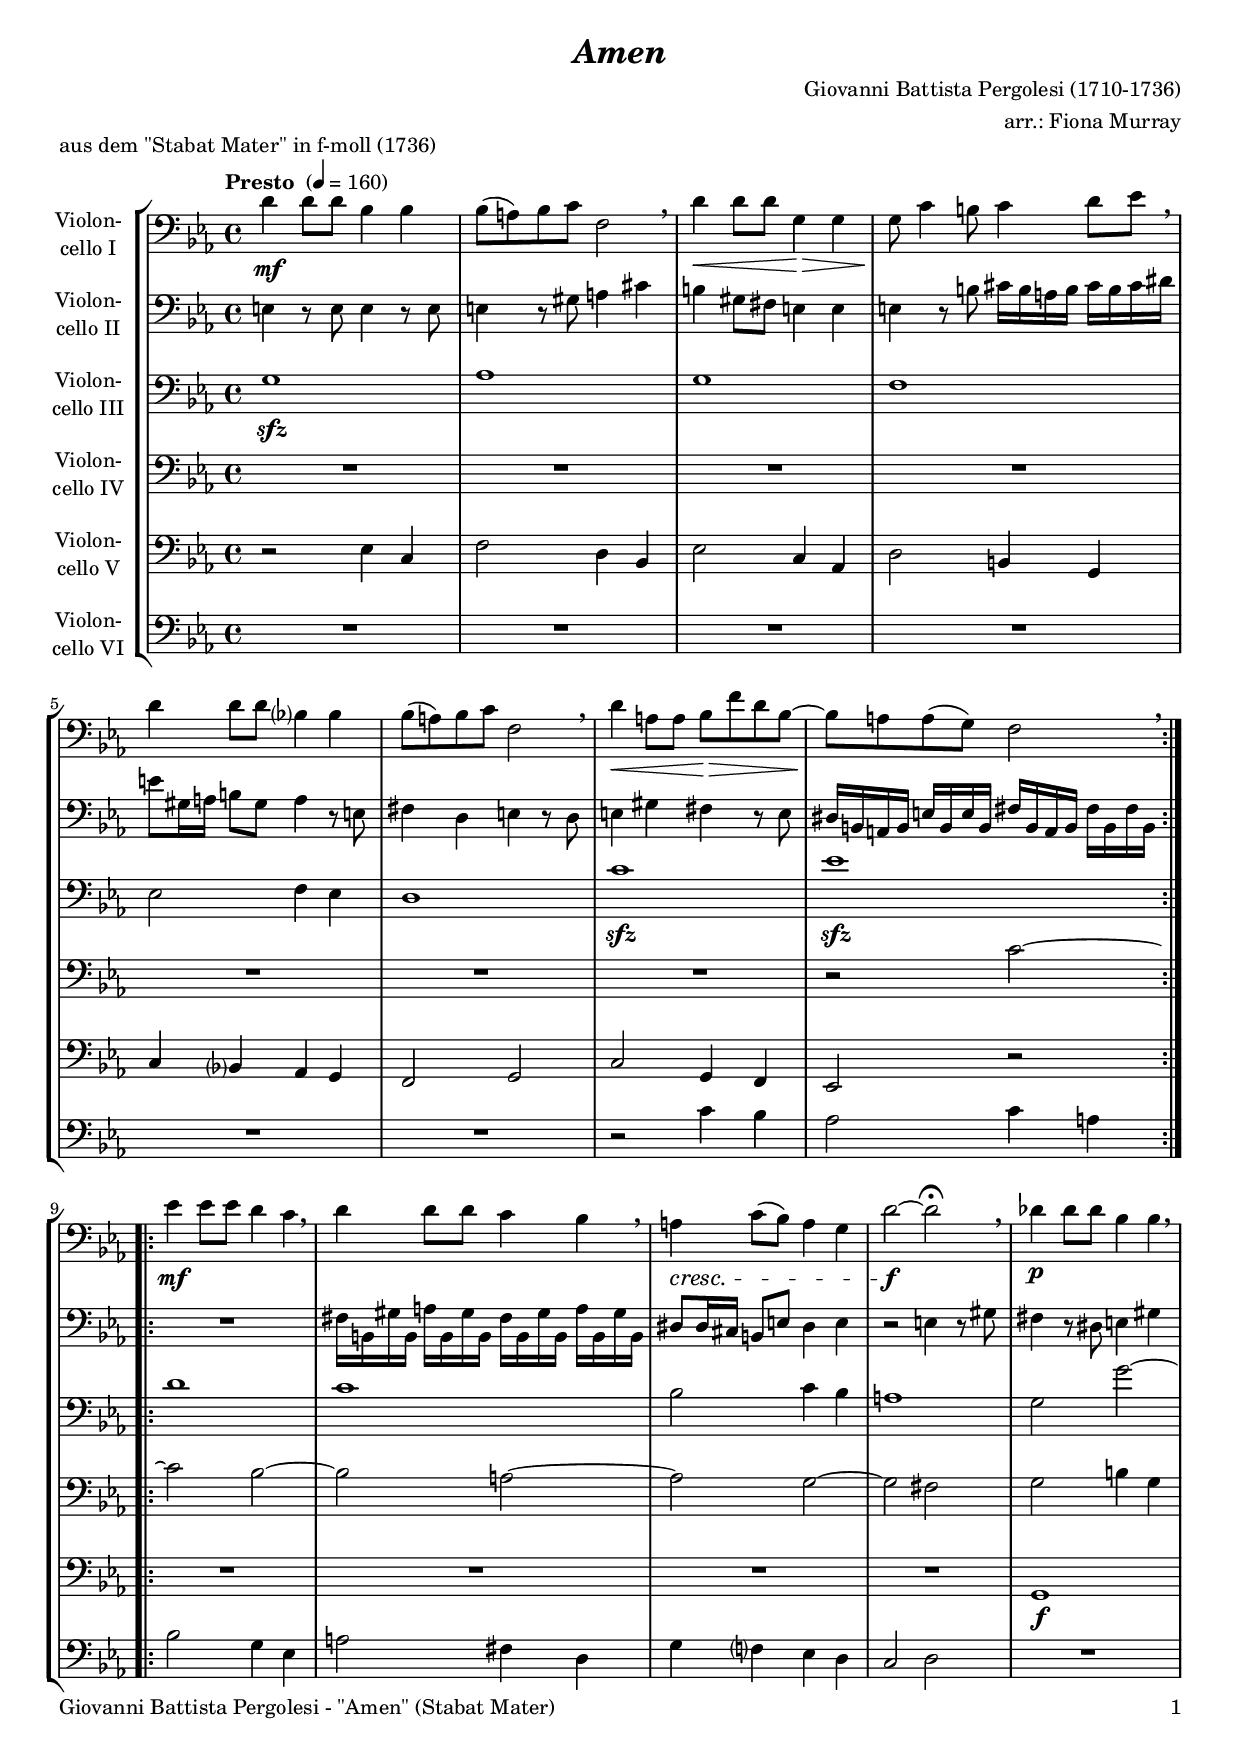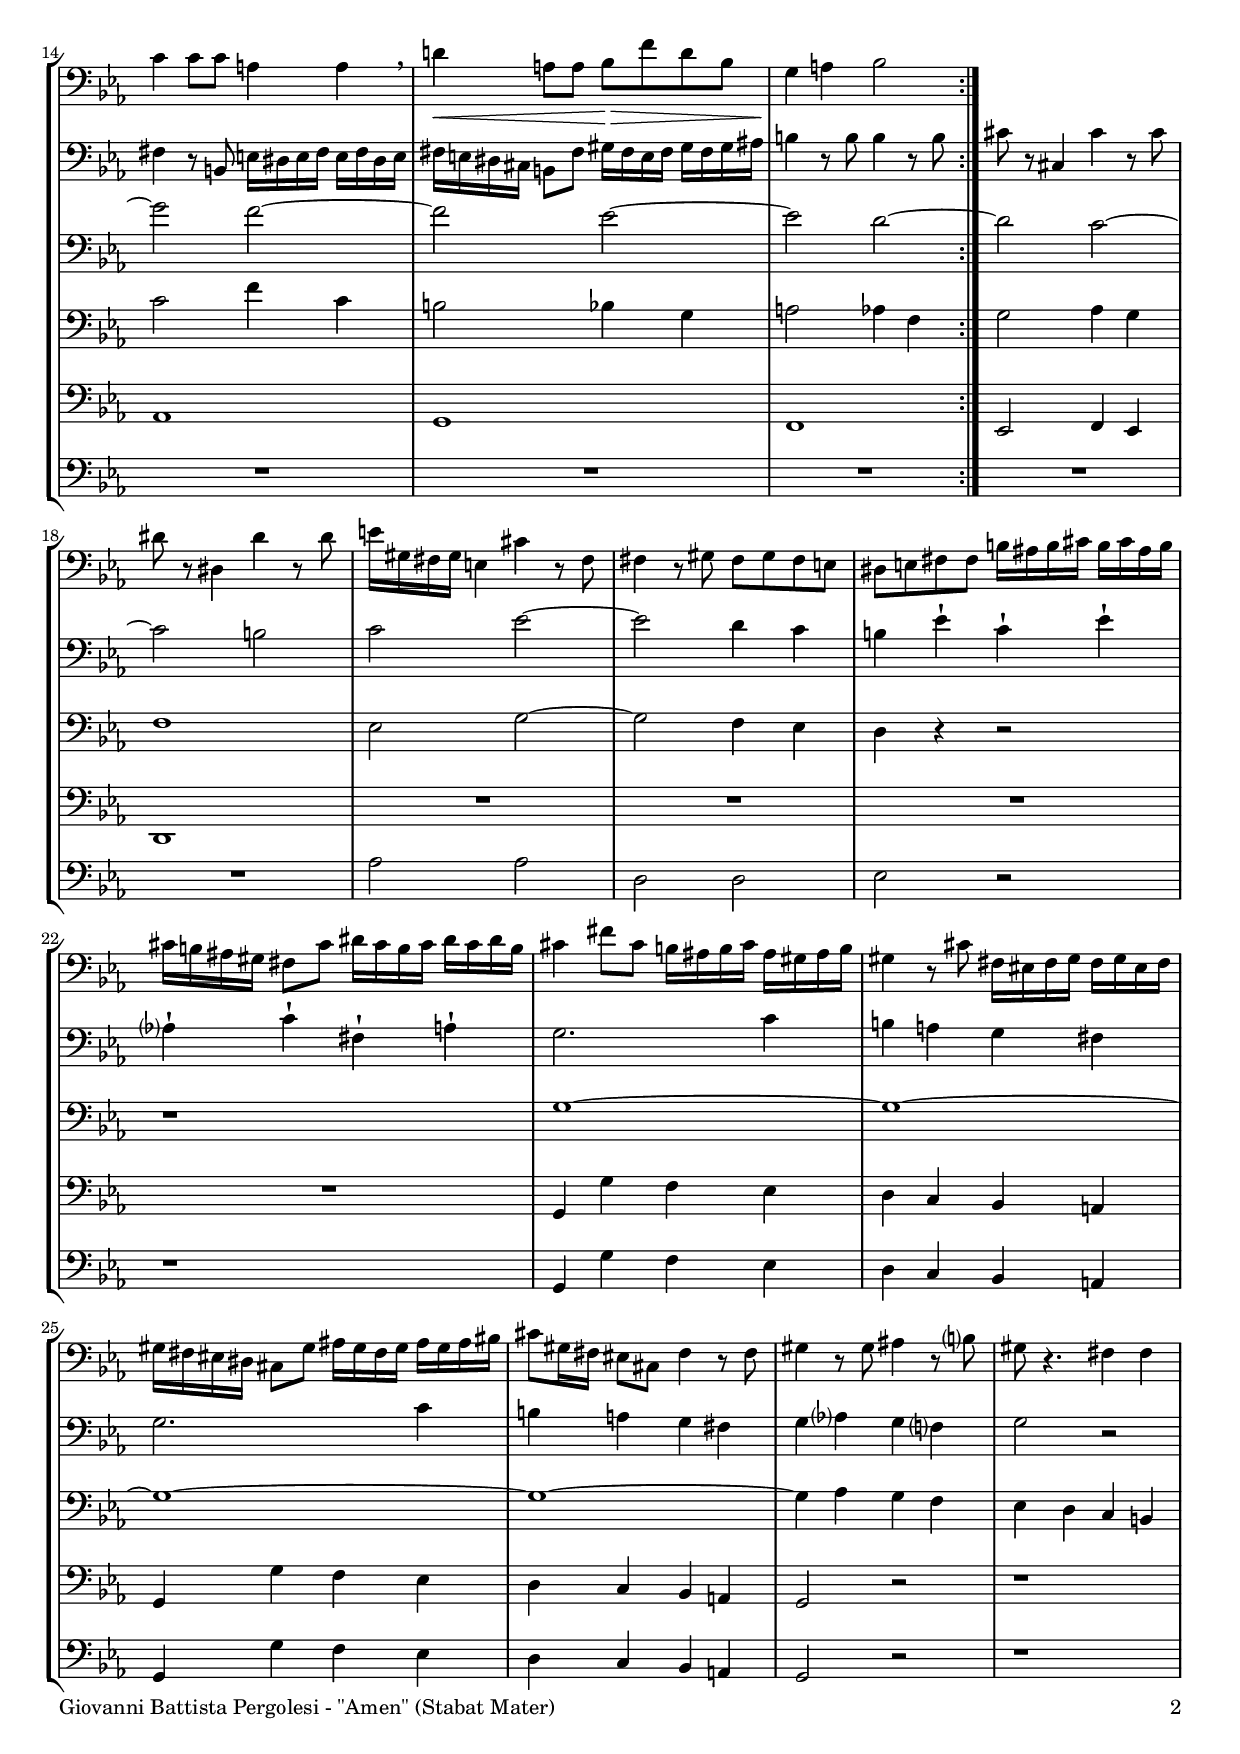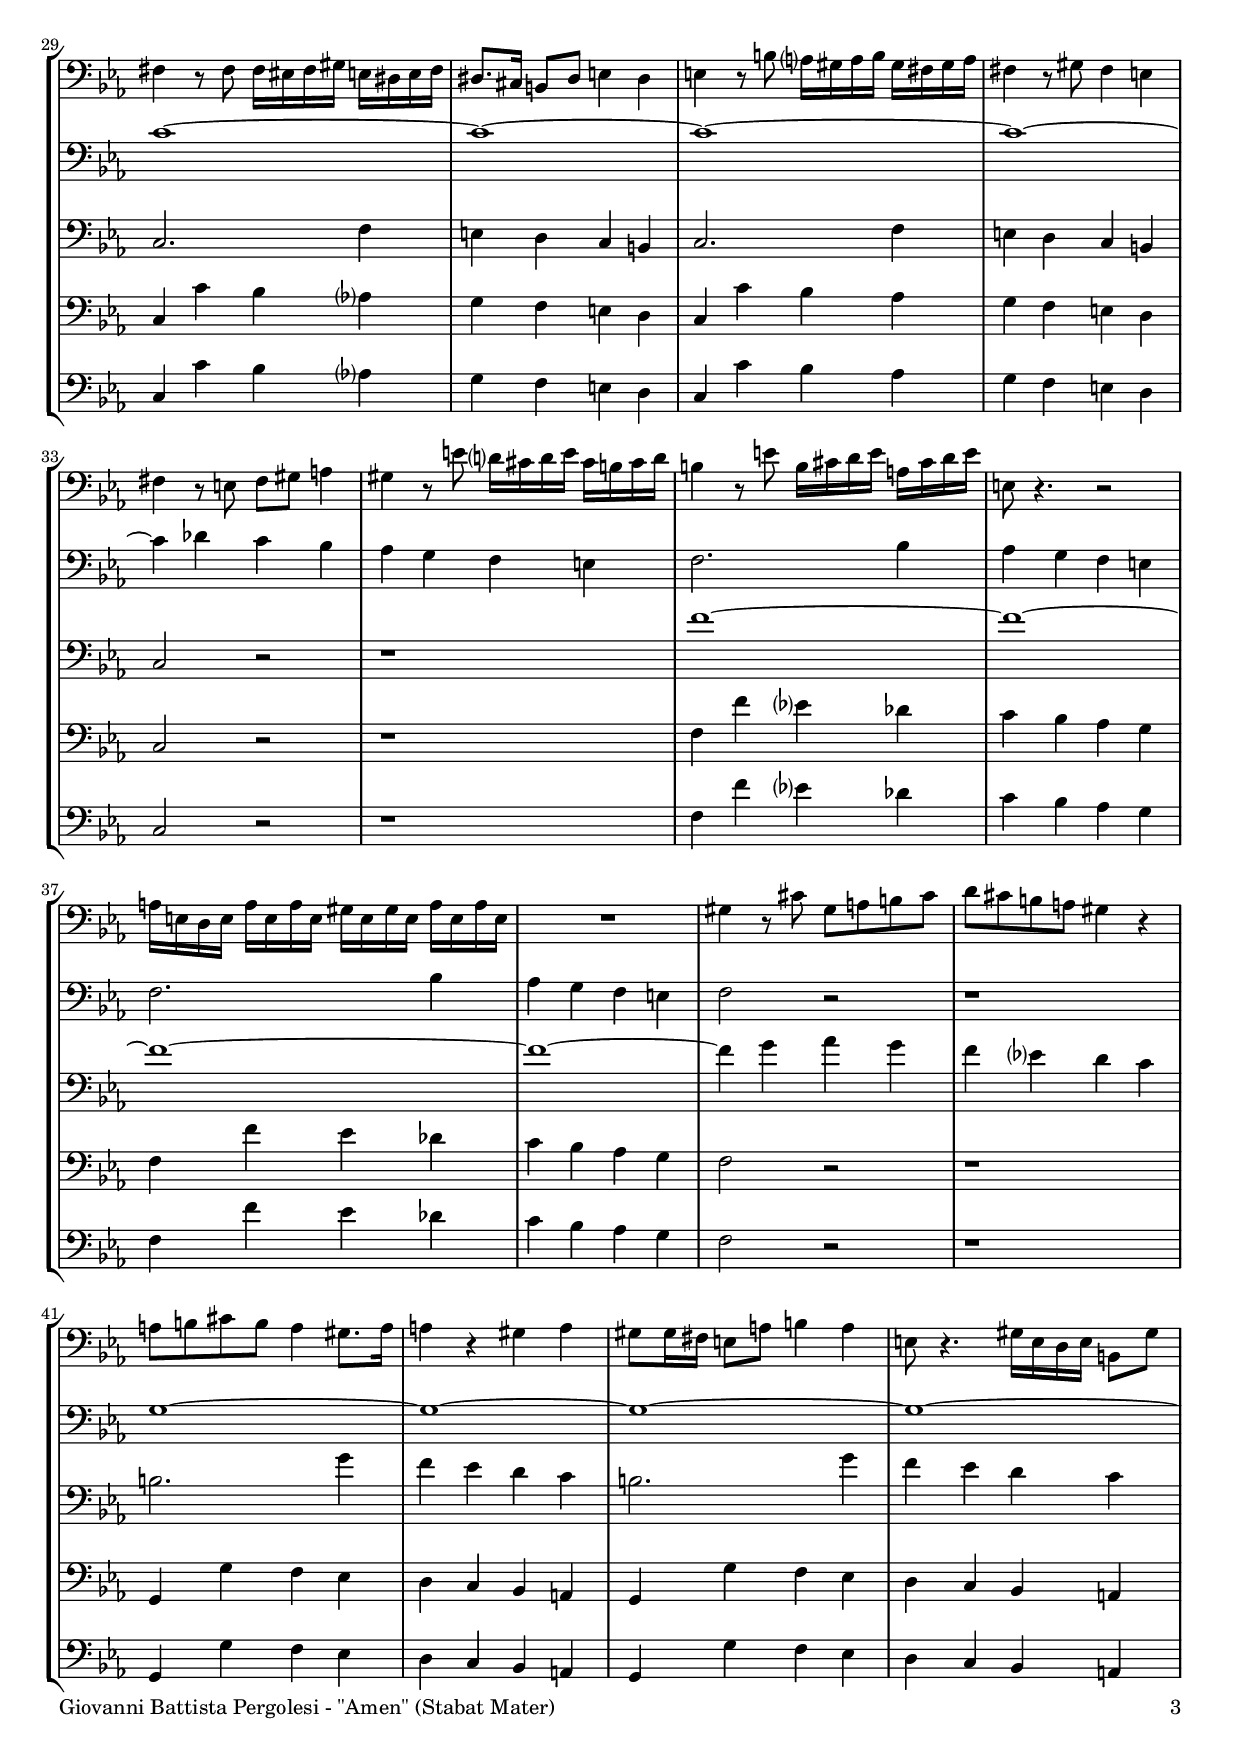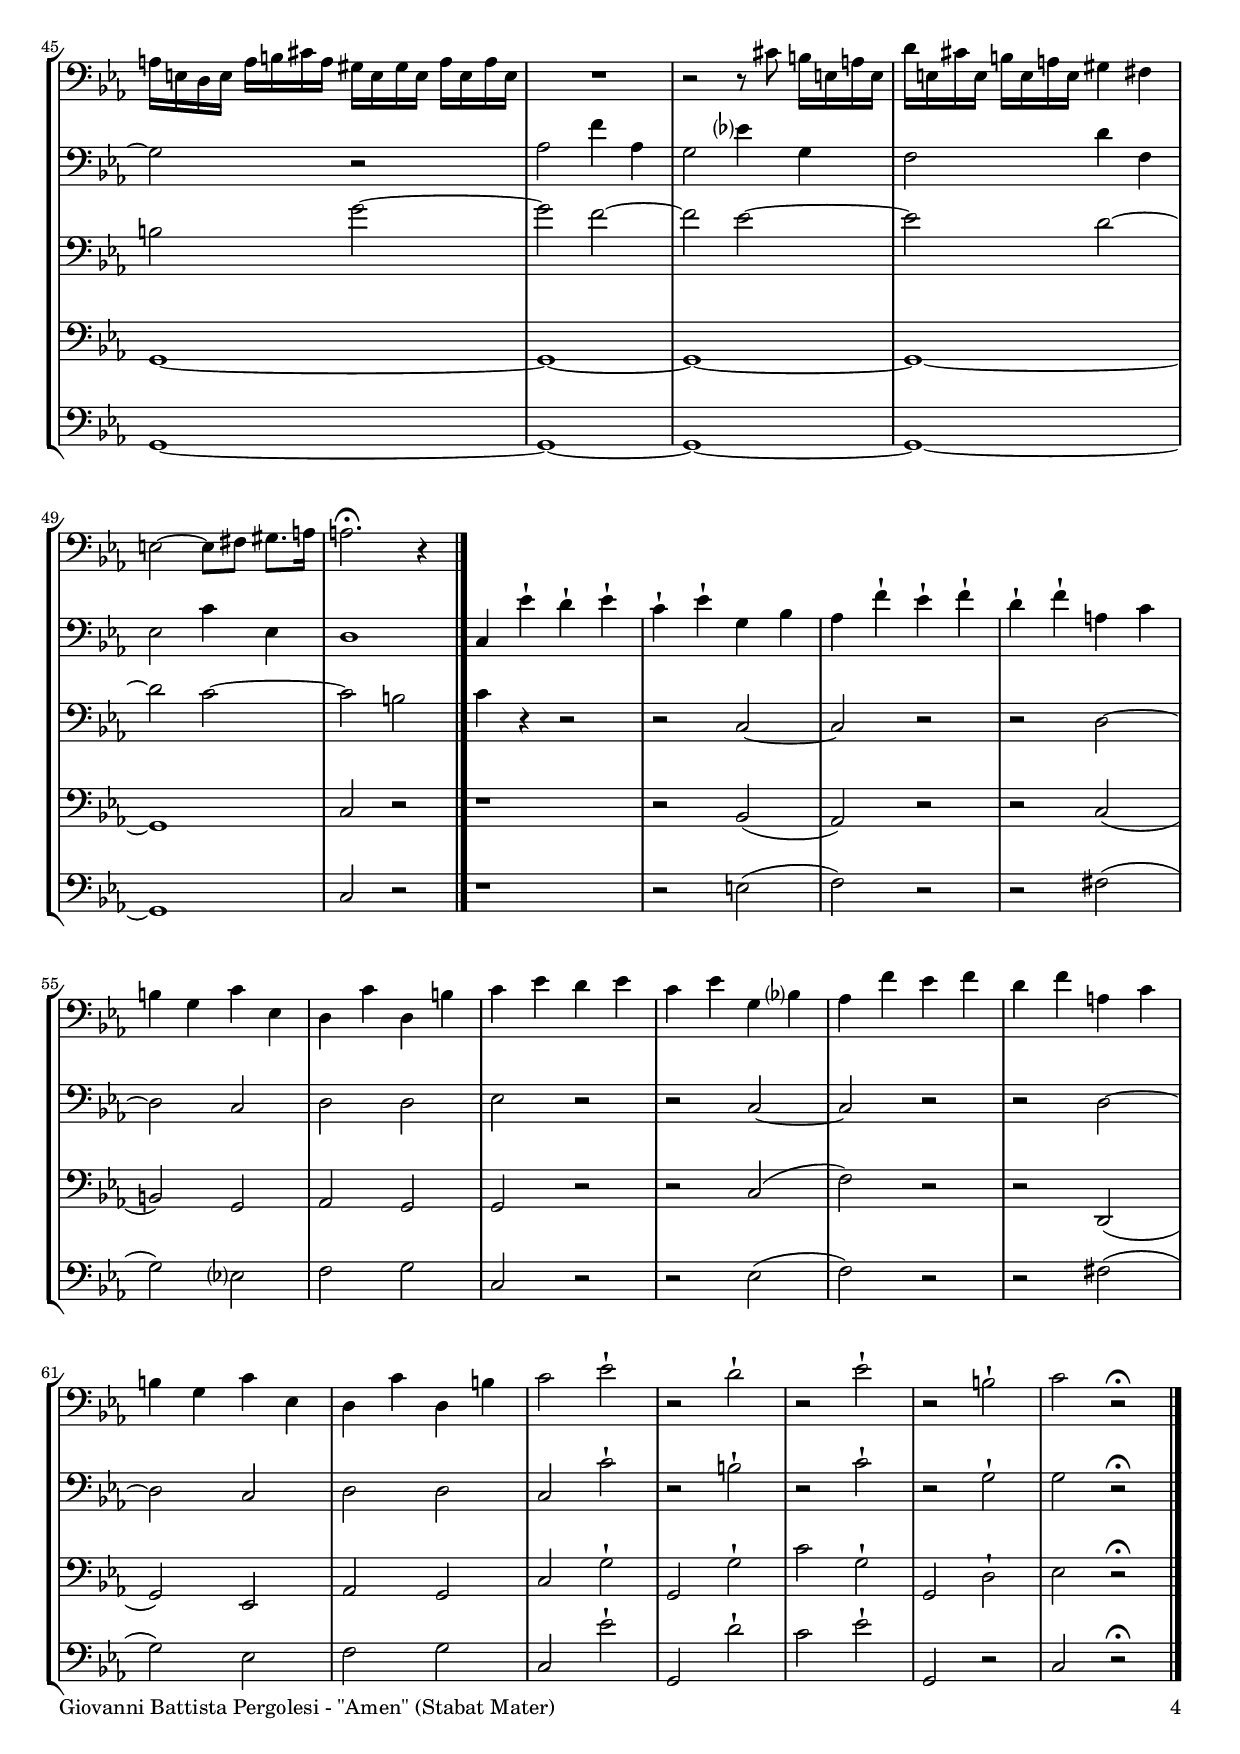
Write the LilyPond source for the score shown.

\version "2.22.0"
\include "deutsch.ly"

#(set-global-staff-size 18)

\header {
  title     = \markup \bold \italic "Amen"
  composer  = "Giovanni Battista Pergolesi (1710-1736)"
  arranger  = "arr.: Fiona Murray"
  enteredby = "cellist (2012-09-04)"
  piece     = "aus dem \"Stabat Mater\" in f-moll (1736)"
}

voiceconsts = {
 \key f \minor
 \time 4/4
 \clef "bass"
%  \numericTimeSignature
 \compressEmptyMeasures
 \tempo "Presto " 4=160
}

miba = "cello"

moral = \markup \italic "molto rall."

\include "v1.ily"
\include "v2.ily"
vc = \relative c'' {
  \voiceconsts

  c1\sfz
  des
  c
  b
  as2 b4 as
  g1
  f'\sfz

  as\sfz
  g
  f
  es2 f4 es
  d1
  c2 c'~
  c b~

  b as~
  as g~
  g f~
  f e
  f as~
  as g4 f
  e as-! f-! as-!

  des,?4-! f-! h,-! d-!
  c2. f4
  e d c h
  c2. f4
  e d c h
  c des? c b?
  c2 r

  f1~
  f~
  f~
  f~
  f4 ges f es
  des c b a
  b2. es4

  des c b a
  b2. es4
  des c b a
  b2 r
  r1
  c~
  c~

  c~
  c~
  c2 r
  des b'4 des,
  c2 as'?4 c,
  b2 g'4 b,
  as2 f'4 as,

  g1
  f4 as'-! g-! as-!
  f-! as-! c, es
  des b'-! as-! b-!
  g-! b-! d, f
  e c f as,
  g f' g, e'

  f as g as
  f as c, es?
  des b' as b
  g b d, f
  e c f as,

  g f' g, e'
  f2 as-!
  r g-!
  r as-!
  r e-!
  f r\fermata \bar "|."
}

vd = \relative c'' {
  \voiceconsts

  R1*7

  r2 f~
  f es~
  es d~
  d c~
  c h
  c e4 c
  f2 b4 f

  e2 es4 c
  d2 des4 b
  c2 des4 c
  b1
  as2 c~
  c b4 as
  g r r2

  r1
  c1~
  c~
  c~
  c~
  c4 des c b
  as g f e

  f2. b4
  a g f e
  f2. b4
  a g f e
  f2 r
  r1
  b'~

  b~
  b~
  b~
  b4 c des c
  b as? g f
  e2. c'4
  b as g f

  e2. c'4
  b as g f
  e2 c'~
  c b~
  b as~
  as g~
  g f~

  f e
  f4 r r2
  r f,~
  f r
  r g~
  g f
  g g

  as r
  r f~
  f r
  r g~
  g f

  g g
  f f'-!
  r e-!
  r f-!
  r c-!
  c r\fermata \bar "|."
}

ve = \relative c'' {
  \voiceconsts

  r2 as4 f
  b2 g4 es
  as2 f4 des
  g2 e4 c
  f es? des c
  b2 c
  f c4 b

  as2 r
  R1*4
  c1\f
  des

  c
  b
  as2 b4 as
  g1

  R1*4
  c4 c' b as
  g f es d
  c c' b as
  g f es d
  c2 r
  r1

  f4 f' es des?
  c b a g
  f f' es des
  c b a g
  f2 r
  r1
  b4 b' as? ges

  f es des c
  b b' as ges
  f es des c
  b2 r
  r1
  c,4 c' b as
  g f es d

  c c' b as
  g f es d
  c1~
  c~
  c~
  c~
  c

  f2 r
  r1
  r2 es(
  des) r
  r f(
  e) c
  des c

  c r
  r f(
  b) r
  r g,(
  c) as

  des c
  f c'-!
  c, c'-!
  f c-!
  c, g'-!
  as r\fermata \bar "|."
}

vf = \relative c'' {
  \voiceconsts

  R1*6
  r2 f4 es

  des2 f4 d
  es2 c4 as
  d2 h4 g
  c b? as g
  f2 g

  R1*6
  des'2 des
  g, g
  as r

  r1
  c,4 c' b as
  g f es d
  c c' b as
  g f es d
  c2 r
  r1

  f4 f' es des?
  c b a g
  f f' es des
  c b a g
  f2 r
  r1
  b4 b' as? ges

  f es des c
  b b' as ges
  f es des c
  b2 r
  r1
  c,4 c' b as
  g f es d  

  c c' b as
  g f es d
  c1~
  c~
  c~
  c~
  c

  f2 r
  r1
  r2 a(
  b) r
  r h(
  c) as?
  b c

  f, r
  r as(
  b) r
  r h(
  c) as

  b c
  f, as'-!
  c,, g''-!
  f as-!
  c,, r
  f r\fermata \bar "|."
}


music = \new StaffGroup <<
      \new Staff {
	\set Staff.midiInstrument = \miba
	\set Staff.instrumentName = \markup \center-column { "Violon-" "cello I" }
	\transpose f c, { \va }
      }

      \new Staff {
	\set Staff.midiInstrument = \miba
	\set Staff.instrumentName = \markup \center-column { "Violon-" "cello II" }
	\transpose f c, { \vb }
      }

      \new Staff {
	\set Staff.midiInstrument = \miba
	\set Staff.instrumentName = \markup \center-column { "Violon-" "cello III" }
	\transpose f c, { \vc }
      }

      \new Staff {
	\set Staff.midiInstrument = \miba
	\set Staff.instrumentName = \markup \center-column { "Violon-" "cello IV" }
	\transpose f c, { \vd }
      }

      \new Staff {
	\set Staff.midiInstrument = \miba
	\set Staff.instrumentName = \markup \center-column { "Violon-" "cello V" }
	\transpose f c, { \ve }
      }

      \new Staff {
	\set Staff.midiInstrument = \miba
	\set Staff.instrumentName = \markup \center-column { "Violon-" "cello VI" }
	\transpose f c, { \vf }
      }
>>

\book {
   \paper {
    print-page-number = ##t
    print-first-page-number = ##t
    ragged-last-bottom = ##f
    oddHeaderMarkup = \markup \null
    evenHeaderMarkup = \markup \null
    oddFooterMarkup = \markup {
      \fill-line {
        \on-the-fly #print-page-number-check-first
        "Giovanni Battista Pergolesi - \"Amen\" (Stabat Mater)" \fromproperty #'page:page-number-string
      }
    }
    evenFooterMarkup = \oddFooterMarkup
  } \score {
    \music
    \layout {}
  }

  \score {
    \unfoldRepeats \music

    \midi {
      \context {
        \Score
      }
    }
  }
}
